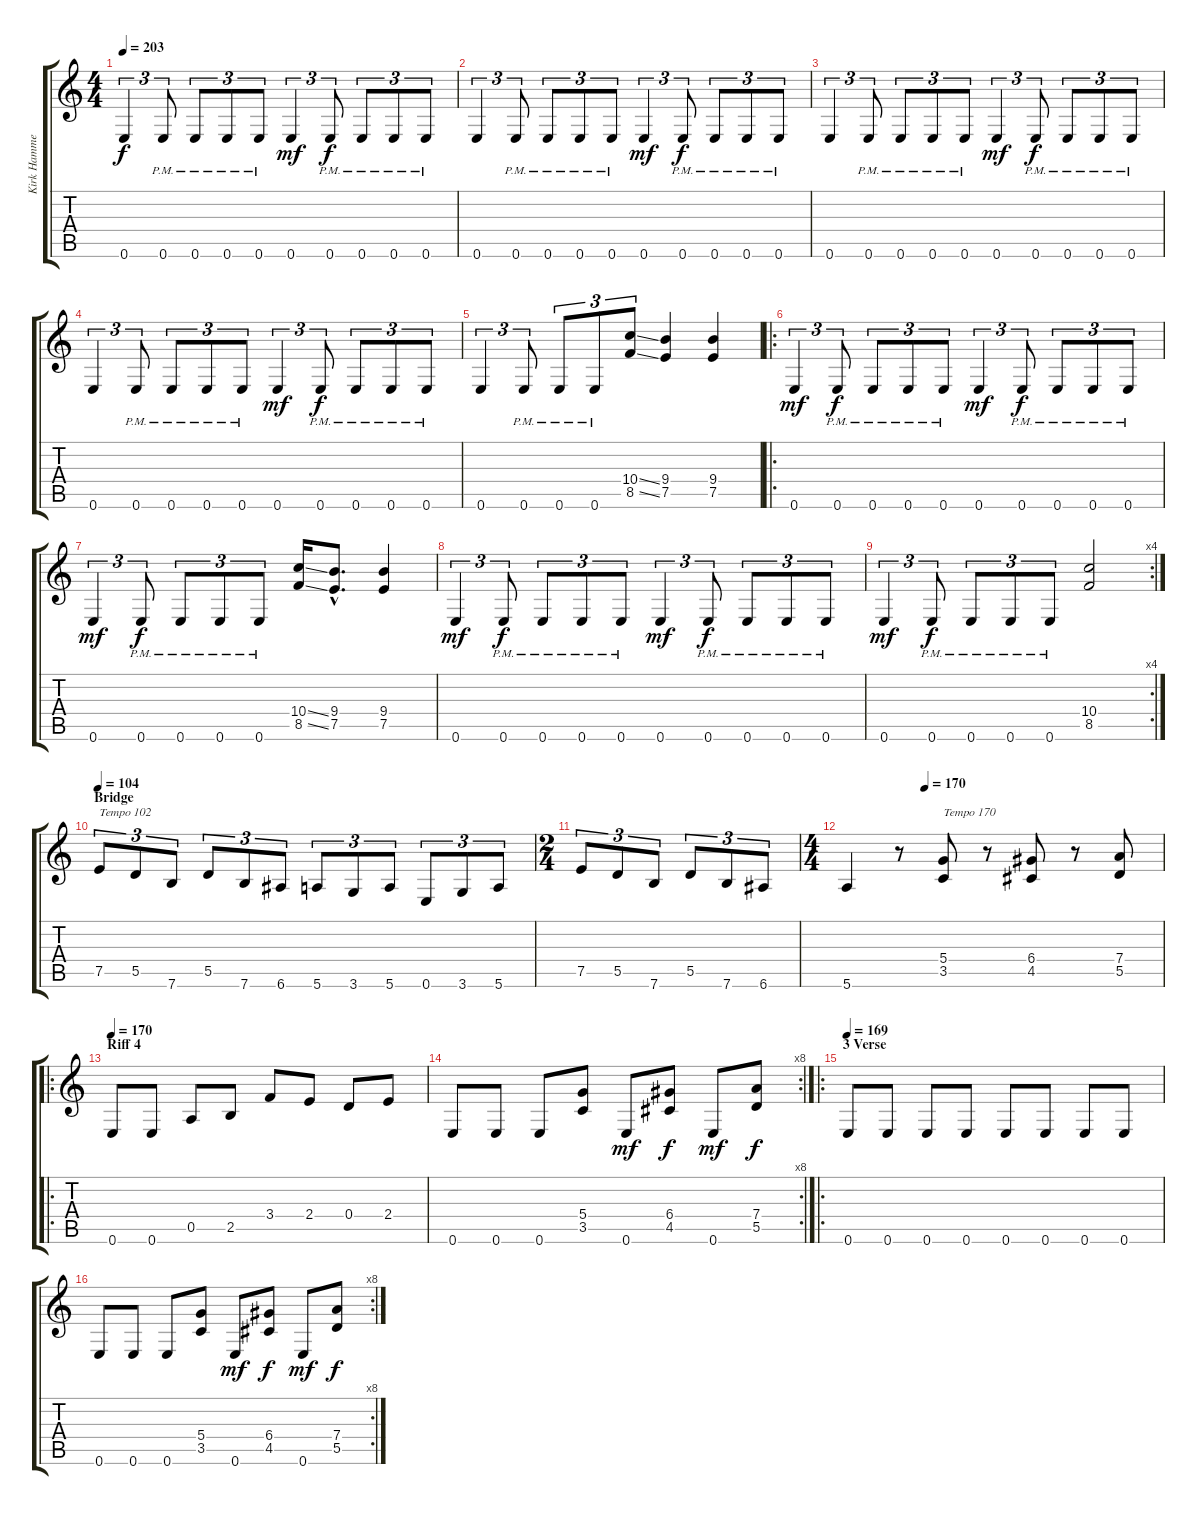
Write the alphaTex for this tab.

\track ("Kirk Hammet (Guitar 2)" "Kirk Hamme") {instrument distortionguitar}
\staff {score tabs}
\tuning (E4 B3 G3 D3 A2 E2) {hide}
\ts (4 4)
\tempo 203
\clef g2
\ks c
0.6.4{tu (3 2) dy f} 0.6{pm}.8{tu (3 2)} 0.6{pm}.8{tu (3 2)} 0.6{pm}.8{tu (3 2)} 0.6{pm}.8{tu (3 2)} 0.6.4{tu (3 2) dy mf} 0.6{pm}.8{tu (3 2) dy f} 0.6{pm}.8{tu (3 2)} 0.6{pm}.8{tu (3 2)} 0.6{pm}.8{tu (3 2)} |
0.6.4{tu (3 2)} 0.6{pm}.8{tu (3 2)} 0.6{pm}.8{tu (3 2)} 0.6{pm}.8{tu (3 2)} 0.6{pm}.8{tu (3 2)} 0.6.4{tu (3 2) dy mf} 0.6{pm}.8{tu (3 2) dy f} 0.6{pm}.8{tu (3 2)} 0.6{pm}.8{tu (3 2)} 0.6{pm}.8{tu (3 2)} |
0.6.4{tu (3 2)} 0.6{pm}.8{tu (3 2)} 0.6{pm}.8{tu (3 2)} 0.6{pm}.8{tu (3 2)} 0.6{pm}.8{tu (3 2)} 0.6.4{tu (3 2) dy mf} 0.6{pm}.8{tu (3 2) dy f} 0.6{pm}.8{tu (3 2)} 0.6{pm}.8{tu (3 2)} 0.6{pm}.8{tu (3 2)} |
0.6.4{tu (3 2)} 0.6{pm}.8{tu (3 2)} 0.6{pm}.8{tu (3 2)} 0.6{pm}.8{tu (3 2)} 0.6{pm}.8{tu (3 2)} 0.6.4{tu (3 2) dy mf} 0.6{pm}.8{tu (3 2) dy f} 0.6{pm}.8{tu (3 2)} 0.6{pm}.8{tu (3 2)} 0.6{pm}.8{tu (3 2)} |
0.6.4{tu (3 2)} 0.6{pm}.8{tu (3 2)} 0.6{pm}.8{tu (3 2)} 0.6{pm}.8{tu (3 2)} (10.4{ss} 8.5{ss}).8{tu (3 2)} (9.4 7.5).4 (9.4 7.5).4 |
\ro
0.6.4{tu (3 2) dy mf} 0.6{pm}.8{tu (3 2) dy f} 0.6{pm}.8{tu (3 2)} 0.6{pm}.8{tu (3 2)} 0.6{pm}.8{tu (3 2)} 0.6.4{tu (3 2) dy mf} 0.6{pm}.8{tu (3 2) dy f} 0.6{pm}.8{tu (3 2)} 0.6{pm}.8{tu (3 2)} 0.6{pm}.8{tu (3 2)} |
0.6.4{tu (3 2) dy mf} 0.6{pm}.8{tu (3 2) dy f} 0.6{pm}.8{tu (3 2)} 0.6{pm}.8{tu (3 2)} 0.6{pm}.8{tu (3 2)} (10.4{ss} 8.5{ss}).16 (9.4{hac} 7.5{hac}).8{d} (9.4 7.5).4 |
0.6.4{tu (3 2) dy mf} 0.6{pm}.8{tu (3 2) dy f} 0.6{pm}.8{tu (3 2)} 0.6{pm}.8{tu (3 2)} 0.6{pm}.8{tu (3 2)} 0.6.4{tu (3 2) dy mf} 0.6{pm}.8{tu (3 2) dy f} 0.6{pm}.8{tu (3 2)} 0.6{pm}.8{tu (3 2)} 0.6{pm}.8{tu (3 2)} |
\rc 4
0.6.4{tu (3 2) dy mf} 0.6{pm}.8{tu (3 2) dy f} 0.6{pm}.8{tu (3 2)} 0.6{pm}.8{tu (3 2)} 0.6{pm}.8{tu (3 2)} (10.4 8.5).2 |
\section ("" "Bridge")
\tempo 104
7.5.8{tu (3 2) txt "Tempo 102"} 5.5.8{tu (3 2)} 7.6.8{tu (3 2)} 5.5.8{tu (3 2)} 7.6.8{tu (3 2)} 6.6.8{tu (3 2)} 5.6.8{tu (3 2)} 3.6.8{tu (3 2)} 5.6.8{tu (3 2)} 0.6.8{tu (3 2)} 3.6.8{tu (3 2)} 5.6.8{tu (3 2)} |
\ts (2 4)
7.5.8{tu (3 2)} 5.5.8{tu (3 2)} 7.6.8{tu (3 2)} 5.5.8{tu (3 2)} 7.6.8{tu (3 2)} 6.6.8{tu (3 2)} |
\ts (4 4)
\tempo (170 0.25)
5.6.4 r.8 (5.4 3.5).8{txt "Tempo 170"} r.8 (6.4 4.5).8 r.8 (7.4 5.5).8 |
\ro
\section ("" "Riff 4")
\tempo 170
0.6.8 0.6.8 0.5.8 2.5.8 3.4.8 2.4.8 0.4.8 2.4.8 |
\rc 8
0.6.8 0.6.8 0.6.8 (5.4 3.5).8 0.6.8{dy mf} (6.4 4.5).8{dy f} 0.6.8{dy mf} (7.4 5.5).8{dy f} |
\ro
\section ("" "3 Verse")
\tempo 169
0.6.8 0.6.8 0.6.8 0.6.8 0.6.8 0.6.8 0.6.8 0.6.8 |
\rc 8
0.6.8 0.6.8 0.6.8 (5.4 3.5).8 0.6.8{dy mf} (6.4 4.5).8{dy f} 0.6.8{dy mf} (7.4 5.5).8{dy f}
